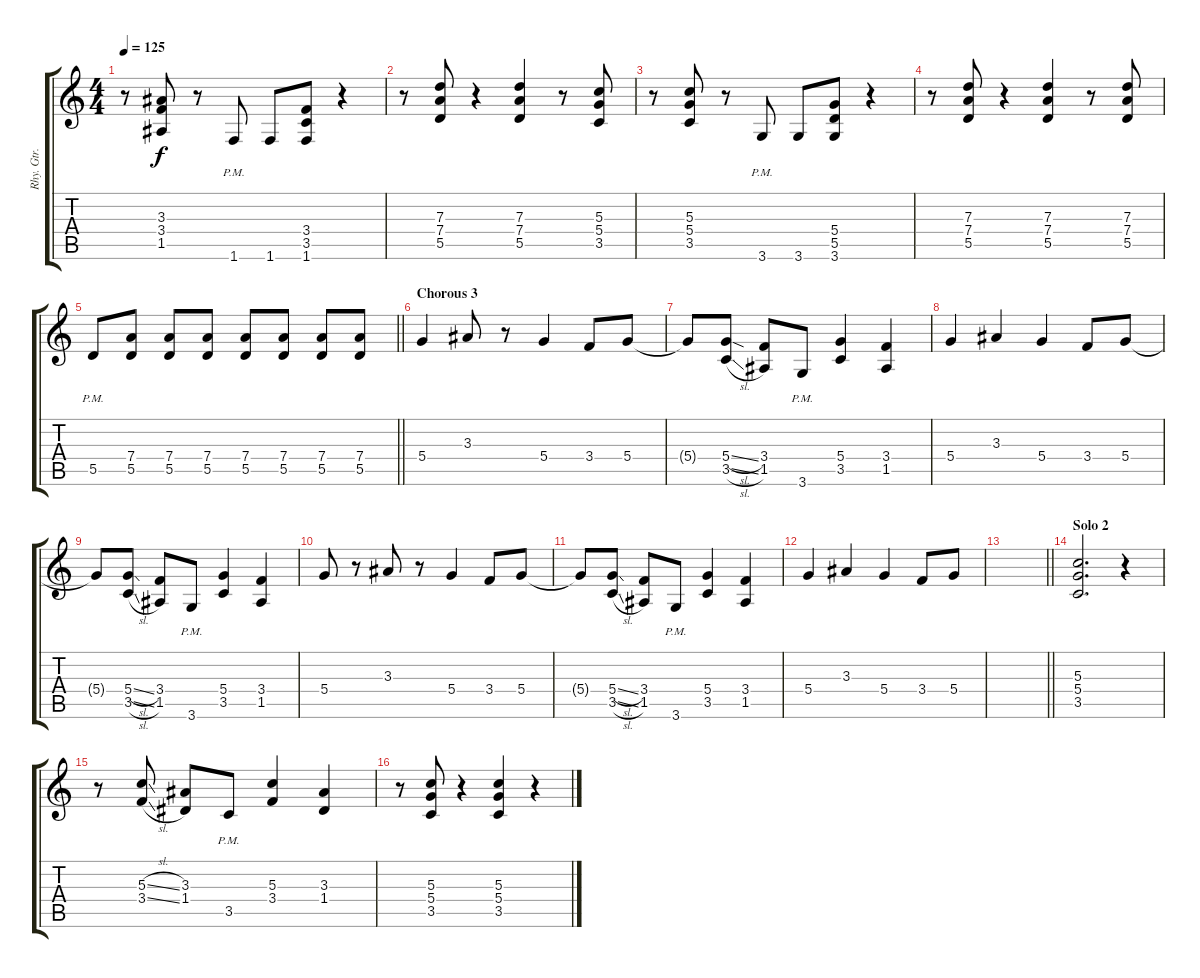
\track ("Rhy. Gtr. 2" "Rhy. Gtr. ") {instrument overdrivenguitar}
\staff {score tabs}
\tuning (E4 B3 G3 D3 A2 E2) {hide}
\ts (4 4)
\tempo 125
\clef g2
\ks c
r.8{dy f} (3.3 3.4 1.5).8 r.8 1.6{pm}.8 1.6.8 (3.4 3.5 1.6).8 r.4 |
r.8 (7.3 7.4 5.5).8 r.4 (7.3 7.4 5.5).4 r.8 (5.3 5.4 3.5).8 |
r.8 (5.3 5.4 3.5).8 r.8 3.6{pm}.8 3.6.8 (5.4 5.5 3.6).8 r.4 |
r.8 (7.3 7.4 5.5).8 r.4 (7.3 7.4 5.5).4 r.8 (7.3 7.4 5.5).8 |
\barLineRight lightlight
5.5{pm}.8 (7.4 5.5).8 (7.4 5.5).8 (7.4 5.5).8 (7.4 5.5).8 (7.4 5.5).8 (7.4 5.5).8 (7.4 5.5).8 |
\section ("" "Chorous 3")
5.4.4{volume 5} 3.3.8 r.8 5.4.4 3.4.8 5.4.8 |
5.4{t}.8 (5.4{sl} 3.5{sl}).8 (3.4 1.5).8 3.6{pm}.8 (5.4 3.5).4 (3.4 1.5).4 |
5.4.4 3.3.4 5.4.4 3.4.8 5.4.8 |
5.4{t}.8 (5.4{sl} 3.5{sl}).8 (3.4 1.5).8 3.6{pm}.8 (5.4 3.5).4 (3.4 1.5).4 |
5.4.8 r.8 3.3.8 r.8 5.4.4 3.4.8 5.4.8 |
5.4{t}.8 (5.4{sl} 3.5{sl}).8 (3.4 1.5).8 3.6{pm}.8 (5.4 3.5).4 (3.4 1.5).4 |
5.4.4 3.3.4 5.4.4 3.4.8 5.4.8 |
\barLineRight lightlight
|
\section ("" "Solo 2")
(5.3 5.4 3.5).2{d} r.4 |
r.8 (5.3{sl} 3.4{sl}).8 (3.3 1.4).8 3.5{pm}.8 (5.3 3.4).4 (3.3 1.4).4 |
r.8 (5.3 5.4 3.5).8 r.4 (5.3 5.4 3.5).4 r.4
